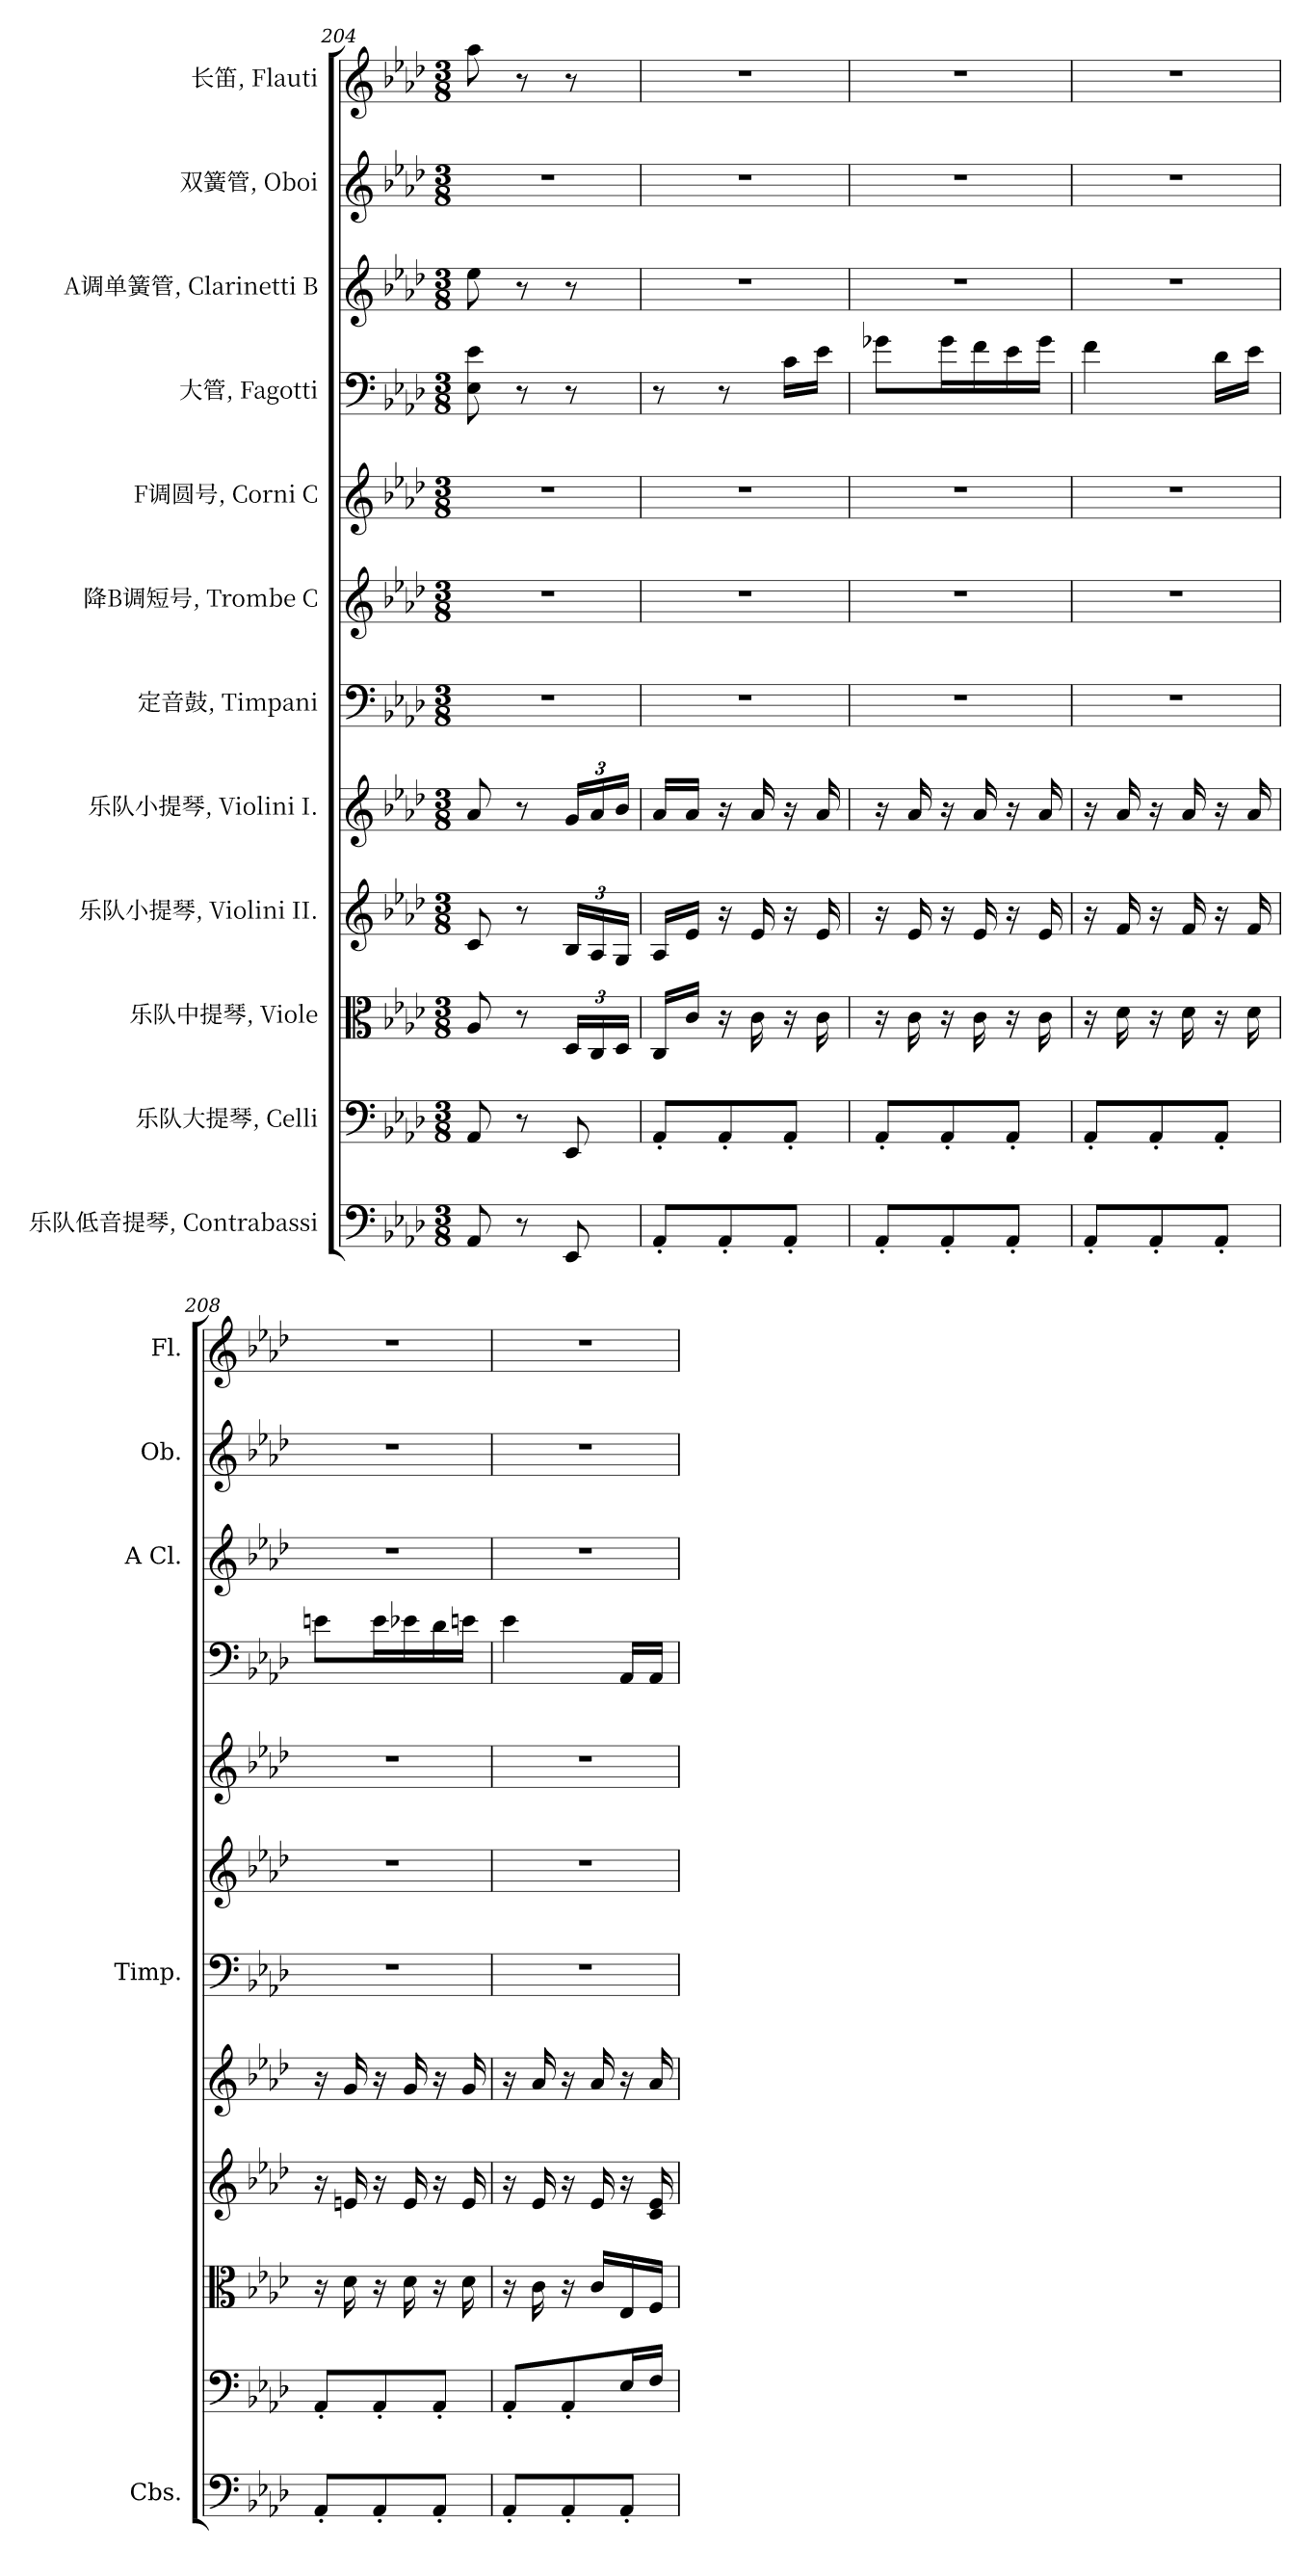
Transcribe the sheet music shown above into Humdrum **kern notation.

**kern	**kern	**kern	**kern	**kern	**kern	**kern	**kern	**kern	**kern	**kern	**kern
*part12	*part11	*part10	*part9	*part8	*part7	*part6	*part5	*part4	*part3	*part2	*part1
*staff12	*staff11	*staff10	*staff9	*staff8	*staff7	*staff6	*staff5	*staff4	*staff3	*staff2	*staff1
*I"乐队低音提琴, Contrabassi	*I"乐队大提琴, Celli	*I"乐队中提琴, Viole	*I"乐队小提琴, Violini II.	*I"乐队小提琴, Violini I.	*I"定音鼓, Timpani	*I"降B调短号, Trombe C	*I"F调圆号, Corni C	*I"大管, Fagotti	*I"A调单簧管, Clarinetti B	*I"双簧管, Oboi	*I"长笛, Flauti
*I'Cbs.	*	*	*	*	*I'Timp.	*	*	*	*I'A Cl.	*I'Ob.	*I'Fl.
*clefF4	*clefF4	*clefC3	*clefG2	*clefG2	*clefF4	*clefG2	*clefG2	*clefF4	*clefG2	*clefG2	*clefG2
*ITrd7c12	*	*	*	*	*	*ITrd1c2	*ITrd4c7	*	*ITrd2c3	*	*
*k[b-e-a-d-]	*k[b-e-a-d-]	*k[b-e-a-d-]	*k[b-e-a-d-]	*k[b-e-a-d-]	*k[b-e-a-d-]	*k[b-e-a-d-g-c-]	*k[b-e-a-d-g-]	*k[b-e-a-d-]	*k[b-]	*k[b-e-a-d-]	*k[b-e-a-d-]
*M3/8	*M3/8	*M3/8	*M3/8	*M3/8	*M3/8	*M3/8	*M3/8	*M3/8	*M3/8	*M3/8	*M3/8
=204	=204	=204	=204	=204	=204	=204	=204	=204	=204	=204	=204
8AAA-/	8AA-/	8A-/	8c/	8a-/	4.r	4.r	4.r	8E-\ 8e-\	8cc\	4.r	8aa-\
8r	8r	8r	8r	8r	.	.	.	8r	8r	.	8r
*	*	*Xbrackettup	*Xbrackettup	*Xbrackettup	*	*	*	*	*	*	*
8EEE-/	8EE-/	24D-/LL	24B-/LL	24g/LL	.	.	.	8r	8r	.	8r
.	.	24C/	24A-/	24a-/	.	.	.	.	.	.	.
.	.	24D-/JJ	24G/JJ	24b-/JJ	.	.	.	.	.	.	.
=205	=205	=205	=205	=205	=205	=205	=205	=205	=205	=205	=205
*	*	*	*	*	*	*	*	*	*	*	*MM50
8AAA-'/L	8AA-'/L	16C/LL	16A-/LL	16a-/LL	4.r	4.r	4.r	8r	4.r	4.r	4.r
.	.	16c/JJ	16e-/JJ	16a-/JJ	.	.	.	.	.	.	.
8AAA-'/	8AA-'/	16r	16r	16r	.	.	.	8r	.	.	.
.	.	16c\	16e-/	16a-/	.	.	.	.	.	.	.
8AAA-'/J	8AA-'/J	16r	16r	16r	.	.	.	16c\LL	.	.	.
.	.	16c\	16e-/	16a-/	.	.	.	16e-\JJ	.	.	.
=206	=206	=206	=206	=206	=206	=206	=206	=206	=206	=206	=206
8AAA-'/L	8AA-'/L	16r	16r	16r	4.r	4.r	4.r	8g-X\L	4.r	4.r	4.r
.	.	16c\	16e-/	16a-/	.	.	.	.	.	.	.
8AAA-'/	8AA-'/	16r	16r	16r	.	.	.	16g-\L	.	.	.
.	.	16c\	16e-/	16a-/	.	.	.	16f\	.	.	.
8AAA-'/J	8AA-'/J	16r	16r	16r	.	.	.	16e-\	.	.	.
.	.	16c\	16e-/	16a-/	.	.	.	16g-\JJ	.	.	.
!!LO:PB:g=z
=207	=207	=207	=207	=207	=207	=207	=207	=207	=207	=207	=207
8AAA-'/L	8AA-'/L	16r	16r	16r	4.r	4.r	4.r	4f\	4.r	4.r	4.r
.	.	16d-\	16f/	16a-/	.	.	.	.	.	.	.
8AAA-'/	8AA-'/	16r	16r	16r	.	.	.	.	.	.	.
.	.	16d-\	16f/	16a-/	.	.	.	.	.	.	.
8AAA-'/J	8AA-'/J	16r	16r	16r	.	.	.	16d-\LL	.	.	.
.	.	16d-\	16f/	16a-/	.	.	.	16e-\JJ	.	.	.
=208	=208	=208	=208	=208	=208	=208	=208	=208	=208	=208	=208
8AAA-'/L	8AA-'/L	16r	16r	16r	4.r	4.r	4.r	8en\L	4.r	4.r	4.r
.	.	16d-\	16en/	16g/	.	.	.	.	.	.	.
8AAA-'/	8AA-'/	16r	16r	16r	.	.	.	16e\L	.	.	.
.	.	16d-\	16e/	16g/	.	.	.	16e-X\	.	.	.
8AAA-'/J	8AA-'/J	16r	16r	16r	.	.	.	16d-\	.	.	.
.	.	16d-\	16e/	16g/	.	.	.	16en\JJ	.	.	.
=209	=209	=209	=209	=209	=209	=209	=209	=209	=209	=209	=209
8AAA-'/L	8AA-'/L	16r	16r	16r	4.r	4.r	4.r	4e-\	4.r	4.r	4.r
.	.	16c\	16e-/	16a-/	.	.	.	.	.	.	.
8AAA-'/	8AA-'/	16r	16r	16r	.	.	.	.	.	.	.
.	.	16c/LL	16e-/	16a-/	.	.	.	.	.	.	.
8AAA-'/J	16E-/L	16E-/	16r	16r	.	.	.	16AA-/LL	.	.	.
.	16F/JJ	16F/JJ	16c/ 16e-/	16a-/	.	.	.	16AA-/JJ	.	.	.
=	=	=	=	=	=	=	=	=	=	=	=
*-	*-	*-	*-	*-	*-	*-	*-	*-	*-	*-	*-
